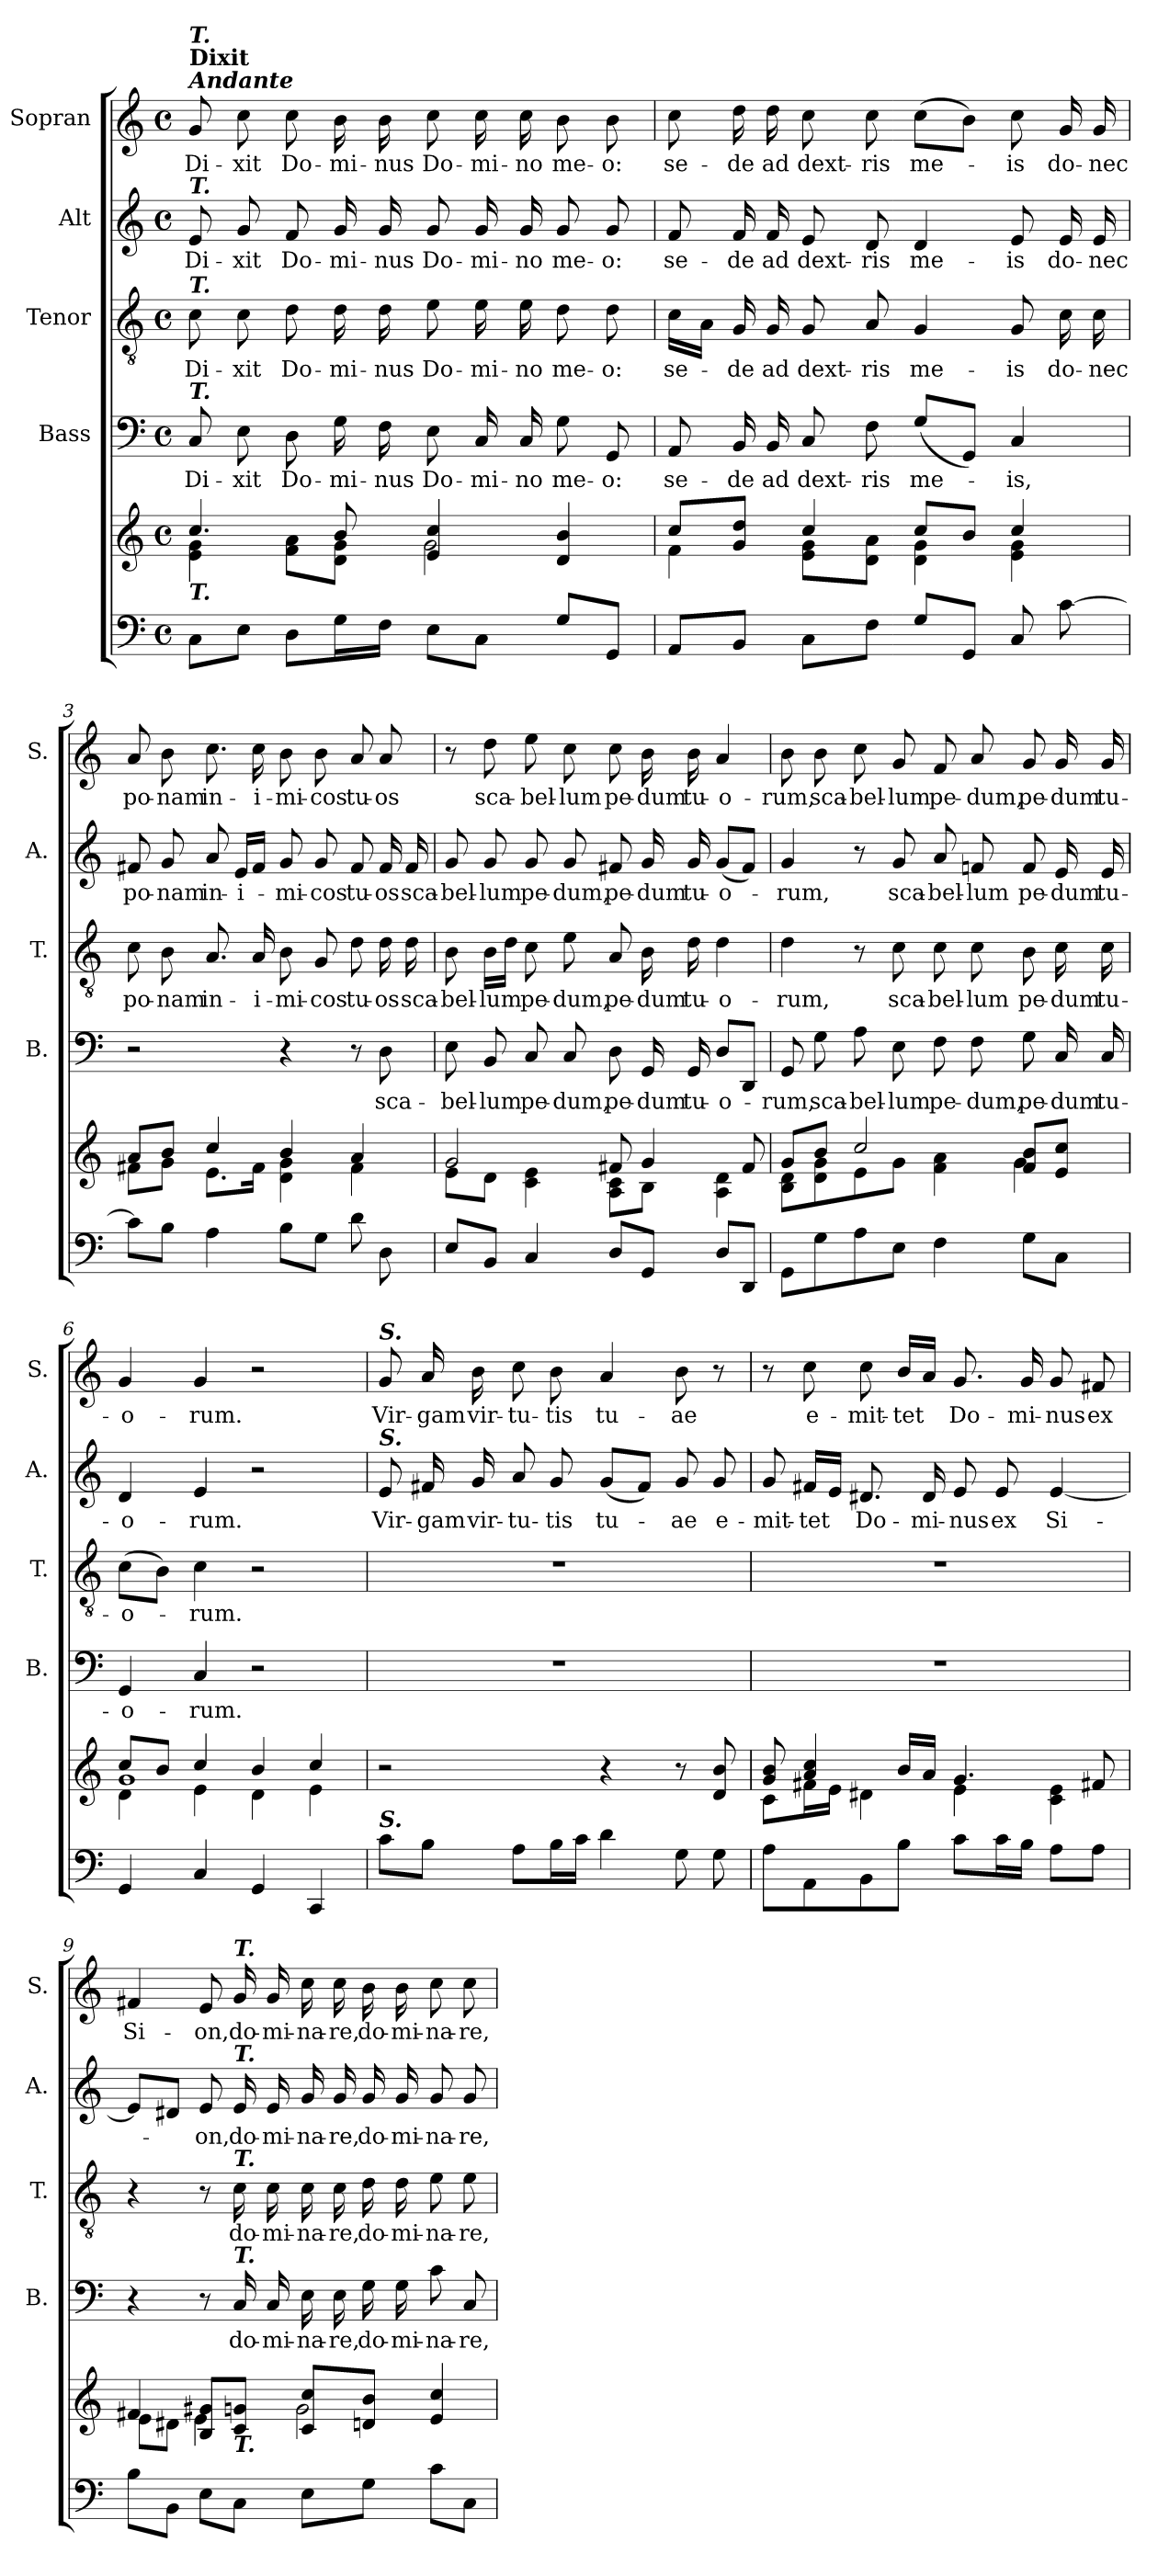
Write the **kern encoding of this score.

**kern	**kern	**kern	**text	**kern	**text	**kern	**text	**kern	**text
*part5	*part5	*part4	*part4	*part3	*part3	*part2	*part2	*part1	*part1
*staff6	*staff5	*staff4	*staff4	*staff3	*staff3	*staff2	*staff2	*staff1	*staff1
*	*	*I"Bass	*	*I"Tenor	*	*I"Alt	*	*I"Sopran	*
*	*	*I'B.	*	*I'T.	*	*I'A.	*	*I'S.	*
*clefF4	*clefG2	*clefF4	*	*clefGv2	*	*clefG2	*	*clefG2	*
*k[]	*k[]	*k[]	*	*k[]	*	*k[]	*	*k[]	*
*C:	*C:	*C:	*	*C:	*	*C:	*	*C:	*
*M4/4	*M4/4	*M4/4	*	*M4/4	*	*M4/4	*	*M4/4	*
*met(c)	*met(c)	*met(c)	*	*met(c)	*	*met(c)	*	*met(c)	*
=1	=1	=1	=1	=1	=1	=1	=1	=1	=1
*	*^	*	*	*	*	*	*	*	*
!	!	!	!	!	!	!	!	!	!LO:TX:a:Bi:t=Andante	!
!	!	!	!	!	!	!	!	!	!LO:TX:a:B:t=Dixit	!
!	!	!	!	!	!	!	!	!	!LO:TX:a:Bi:t=T.	!
!	!	!	!	!	!	!	!LO:TX:a:Bi:t=T.	!	!	!
!	!	!	!	!	!LO:TX:a:Bi:t=T.	!	!	!	!	!
!	!	!	!LO:TX:a:Bi:t=T.	!	!	!	!	!	!	!
!	!LO:TX:b:Bi:t=T.	!	!	!	!	!	!	!	!	!
!	!	!	!	!LO:LY:b	!	!LO:LY:b	!	!LO:LY:b	!	!LO:LY:b
8C\L	4.cc/	4e\ 4g\	8C/	Di-	8c\	Di-	8e/	Di-	8g/	Di-
!	!	!	!	!LO:LY:b	!	!LO:LY:b	!	!LO:LY:b	!	!LO:LY:b
8E\J	.	.	8E\	-xit	8c\	-xit	8g/	-xit	8cc\	-xit
!	!	!	!	!LO:LY:b	!	!LO:LY:b	!	!LO:LY:b	!	!LO:LY:b
8D\L	.	8f\ 8a\L	8D\	Do-	8d\	Do-	8f/	Do-	8cc\	Do-
!	!	!	!	!LO:LY:b	!	!LO:LY:b	!	!LO:LY:b	!	!LO:LY:b
16G\L	8b/	8d\ 8g\J	16G\	-mi-	16d\	-mi-	16g/	-mi-	16b\	-mi-
!	!	!	!	!LO:LY:b	!	!LO:LY:b	!	!LO:LY:b	!	!LO:LY:b
16F\JJ	.	.	16F\	-nus	16d\	-nus	16g/	-nus	16b\	-nus
!	!	!	!	!LO:LY:b	!	!LO:LY:b	!	!LO:LY:b	!	!LO:LY:b
8E\L	4e/ 4cc/	2g\	8E\	Do-	8e\	Do-	8g/	Do-	8cc\	Do-
!	!	!	!	!LO:LY:b	!	!LO:LY:b	!	!LO:LY:b	!	!LO:LY:b
8C\J	.	.	16C/	-mi-	16e\	-mi-	16g/	-mi-	16cc\	-mi-
!	!	!	!	!LO:LY:b	!	!LO:LY:b	!	!LO:LY:b	!	!LO:LY:b
.	.	.	16C/	-no	16e\	-no	16g/	-no	16cc\	-no
!	!	!	!	!LO:LY:b	!	!LO:LY:b	!	!LO:LY:b	!	!LO:LY:b
8G/L	4d/ 4b/	.	8G\	me-	8d\	me-	8g/	me-	8b\	me-
!	!	!	!	!LO:LY:b	!	!LO:LY:b	!	!LO:LY:b	!	!LO:LY:b
8GG/J	.	.	8GG/	-o:	8d\	-o:	8g/	-o:	8b\	-o:
=2	=2	=2	=2	=2	=2	=2	=2	=2	=2	=2
!	!	!	!	!LO:LY:b	!	!LO:LY:b	!	!LO:LY:b	!	!LO:LY:b
8AA/L	8cc/L	4f\	8AA/	se-	16c\LL	se-	8f/	se-	8cc\	se-
.	.	.	.	.	16A\JJ	.	.	.	.	.
!	!	!	!	!LO:LY:b	!	!LO:LY:b	!	!LO:LY:b	!	!LO:LY:b
8BB/J	8g/ 8dd/J	.	16BB/	-de	16G/	-de	16f/	-de	16dd\	-de
!	!	!	!	!LO:LY:b	!	!LO:LY:b	!	!LO:LY:b	!	!LO:LY:b
.	.	.	16BB/	ad	16G/	ad	16f/	ad	16dd\	ad
!	!	!	!	!LO:LY:b	!	!LO:LY:b	!	!LO:LY:b	!	!LO:LY:b
8C\L	4cc/	8e\ 8g\L	8C/	dext-	8G/	dext-	8e/	dext-	8cc\	dext-
!	!	!	!	!LO:LY:b	!	!LO:LY:b	!	!LO:LY:b	!	!LO:LY:b
8F\J	.	8d\ 8a\J	8F\	-ris	8A/	-ris	8d/	-ris	8cc\	-ris
!	!	!	!	!LO:LY:b	!	!LO:LY:b	!	!LO:LY:b	!	!LO:LY:b
8G/L	8cc/L	4d\ 4g\	(<8G/L	me-	4G/	me-	4d/	me-	(>8cc\L	me-
8GG/J	8b/J	.	8GG/J)	.	.	.	.	.	8b\J)	.
!	!	!	!	!LO:LY:b	!	!LO:LY:b	!	!LO:LY:b	!	!LO:LY:b
8C/	4cc/	4e\ 4g\	4C/	-is,	8G/	-is	8e/	-is	8cc\	-is
!	!	!	!	!	!	!LO:LY:b	!	!LO:LY:b	!	!LO:LY:b
[8c\	.	.	.	.	16c\	do-	16e/	do-	16g/	do-
!	!	!	!	!	!	!LO:LY:b	!	!LO:LY:b	!	!LO:LY:b
.	.	.	.	.	16c\	-nec	16e/	-nec	16g/	-nec
!!LO:LB:g=z
=3	=3	=3	=3	=3	=3	=3	=3	=3	=3	=3
!	!	!	!	!	!	!LO:LY:b	!	!LO:LY:b	!	!LO:LY:b
8c\L]	8a/L	8f#X\L	2r	.	8c\	po-	8f#X/	po-	8a/	po-
!	!	!	!	!	!	!LO:LY:b	!	!LO:LY:b	!	!LO:LY:b
8B\J	8b/J	8g\J	.	.	8B\	-nam	8g/	-nam	8b\	-nam
!	!	!	!	!	!	!LO:LY:b	!	!LO:LY:b	!	!LO:LY:b
4A\	4cc/	8.e\L	.	.	8.A/	in-	8a/	in-	8.cc\	in-
!	!	!	!	!	!	!	!	!LO:LY:b	!	!
.	.	.	.	.	.	.	16e/LL	-i-	.	.
!	!	!	!	!	!	!LO:LY:b	!	!	!	!LO:LY:b
.	.	16f#\Jk	.	.	16A/	-i-	16f#/JJ	.	16cc\	-i-
!	!	!	!	!	!	!LO:LY:b	!	!LO:LY:b	!	!LO:LY:b
8B\L	4b/	4d\ 4g\	4r	.	8B\	-mi-	8g/	-mi-	8b\	-mi-
!	!	!	!	!	!	!LO:LY:b	!	!LO:LY:b	!	!LO:LY:b
8G\J	.	.	.	.	8G/	-cos	8g/	-cos	8b\	-cos
!	!	!	!	!	!	!LO:LY:b	!	!LO:LY:b	!	!LO:LY:b
8d\	4a/	4f#\	8r	.	8d\	tu-	8f#/	tu-	8a/	tu-
!	!	!	!	!LO:LY:b	!	!LO:LY:b	!	!LO:LY:b	!	!LO:LY:b
8D\	.	.	8D\	sca-	16d\	-os	16f#/	-os	8a/	-os
!	!	!	!	!	!	!LO:LY:b	!	!LO:LY:b	!	!
.	.	.	.	.	16d\	sca-	16f#/	sca-	.	.
=4	=4	=4	=4	=4	=4	=4	=4	=4	=4	=4
!	!	!	!	!LO:LY:b	!	!LO:LY:b	!	!LO:LY:b	!	!
8E/L	2g/	8e\L	8E\	-bel-	8B\	-bel-	8g/	-bel-	8r	.
!	!	!	!	!LO:LY:b	!	!LO:LY:b	!	!LO:LY:b	!	!LO:LY:b
8BB/J	.	8d\J	8BB/	-lum	16B\LL	-lum	8g/	-lum	8dd\	sca-
.	.	.	.	.	16d\JJ	.	.	.	.	.
!	!	!	!	!LO:LY:b	!	!LO:LY:b	!	!LO:LY:b	!	!LO:LY:b
4C/	.	4c\ 4e\	8C/	pe-	8c\	pe-	8g/	pe-	8ee\	-bel-
!	!	!	!	!LO:LY:b	!	!LO:LY:b	!	!LO:LY:b	!	!LO:LY:b
.	.	.	8C/	-dum,	8e\	-dum,	8g/	-dum,	8cc\	-lum
!	!	!	!	!LO:LY:b	!	!LO:LY:b	!	!LO:LY:b	!	!LO:LY:b
8D/L	8f#X/	8A\ 8c\L	8D\	pe-	8A/	pe-	8f#X/	pe-	8cc\	pe-
!	!	!	!	!LO:LY:b	!	!LO:LY:b	!	!LO:LY:b	!	!LO:LY:b
8GG/J	4g/	8B\J	16GG/	-dum	16B\	-dum	16g/	-dum	16b\	-dum
!	!	!	!	!LO:LY:b	!	!LO:LY:b	!	!LO:LY:b	!	!LO:LY:b
.	.	.	16GG/	tu-	16d\	tu-	16g/	tu-	16b\	tu-
!	!	!	!	!LO:LY:b	!	!LO:LY:b	!	!LO:LY:b	!	!LO:LY:b
8D/L	.	4A\ 4d\	8D/L	-o-	4d\	-o-	(<8g/L	-o-	4a/	-o-
8DD/J	8f#/	.	8DD/J	.	.	.	8f#/J)	.	.	.
=5	=5	=5	=5	=5	=5	=5	=5	=5	=5	=5
!	!	!	!	!LO:LY:b	!	!LO:LY:b	!	!LO:LY:b	!	!LO:LY:b
8GG\L	8g/L	8B\ 8d\L	8GG/	-rum,	4d\	-rum,	4g/	-rum,	8b\	-rum,
!	!	!	!	!LO:LY:b	!	!	!	!	!	!LO:LY:b
8G\	8b/J	8d\ 8g\	8G\	sca-	.	.	.	.	8b\	sca-
!	!	!	!	!LO:LY:b	!	!	!	!	!	!LO:LY:b
8A\	2cc/	8e\	8A\	-bel-	8r	.	8r	.	8cc\	-bel-
!	!	!	!	!LO:LY:b	!	!LO:LY:b	!	!LO:LY:b	!	!LO:LY:b
8E\J	.	8g\J	8E\	-lum	8c\	sca-	8g/	sca-	8g/	-lum
!	!	!	!	!LO:LY:b	!	!LO:LY:b	!	!LO:LY:b	!	!LO:LY:b
4F\	.	4f\ 4a\	8F\	pe-	8c\	-bel-	8a/	-bel-	8f/	pe-
!	!	!	!	!LO:LY:b	!	!LO:LY:b	!	!LO:LY:b	!	!LO:LY:b
.	.	.	8F\	-dum,	8c\	-lum	8fn/	-lum	8a/	-dum,
!	!	!	!	!LO:LY:b	!	!LO:LY:b	!	!LO:LY:b	!	!LO:LY:b
8G\L	8f/ 8b/L	4g\	8G\	pe-	8B\	pe-	8f/	pe-	8g/	pe-
!	!	!	!	!LO:LY:b	!	!LO:LY:b	!	!LO:LY:b	!	!LO:LY:b
8C\J	8e/ 8cc/J	.	16C/	-dum	16c\	-dum	16e/	-dum	16g/	-dum
!	!	!	!	!LO:LY:b	!	!LO:LY:b	!	!LO:LY:b	!	!LO:LY:b
.	.	.	16C/	tu-	16c\	tu-	16e/	tu-	16g/	tu-
!!LO:PB:g=z
=6	=6	=6	=6	=6	=6	=6	=6	=6	=6	=6
*	*	*^	*	*	*	*	*	*	*	*
!	!	!	!	!	!LO:LY:b	!	!LO:LY:b	!	!LO:LY:b	!	!LO:LY:b
4GG/	8cc/L	4d\	1g	4GG/	-o-	(>8c\L	-o-	4d/	-o-	4g/	-o-
.	8b/J	.	.	.	.	8B\J)	.	.	.	.	.
!	!	!	!	!	!LO:LY:b	!	!LO:LY:b	!	!LO:LY:b	!	!LO:LY:b
4C/	4cc/	4e\	.	4C/	-rum.	4c\	-rum.	4e/	-rum.	4g/	-rum.
4GG/	4b/	4d\	.	2r	.	2r	.	2r	.	2r	.
4CC/	4cc/	4e\	.	.	.	.	.	.	.	.	.
*	*	*v	*v	*	*	*	*	*	*	*	*
=7	=7	=7	=7	=7	=7	=7	=7	=7	=7	=7
!	!	!	!	!	!	!	!	!	!LO:TX:a:Bi:t=S.	!
!	!	!	!	!	!	!	!LO:TX:a:Bi:t=S.	!	!	!
!LO:TX:a:Bi:t=S.	!	!	!	!	!	!	!	!	!	!
!	!	!	!	!	!	!	!	!LO:LY:b	!	!LO:LY:b
*	*v	*v	*	*	*	*	*	*	*	*
8c\L	2r	1r	.	1r	.	8e/	Vir-	8g/	Vir-
!	!	!	!	!	!	!	!LO:LY:b	!	!LO:LY:b
8B\J	.	.	.	.	.	16f#X/	-gam	16a/	-gam
!	!	!	!	!	!	!	!LO:LY:b	!	!LO:LY:b
.	.	.	.	.	.	16g/	vir-	16b\	vir-
!	!	!	!	!	!	!	!LO:LY:b	!	!LO:LY:b
8A\L	.	.	.	.	.	8a/	-tu-	8cc\	-tu-
!	!	!	!	!	!	!	!LO:LY:b	!	!LO:LY:b
16B\L	.	.	.	.	.	8g/	-tis	8b\	-tis
16c\JJ	.	.	.	.	.	.	.	.	.
!	!	!	!	!	!	!	!LO:LY:b	!	!LO:LY:b
4d\	4r	.	.	.	.	(<8g/L	tu-	4a/	tu-
.	.	.	.	.	.	8f#/J)	.	.	.
!	!	!	!	!	!	!	!LO:LY:b	!	!LO:LY:b
8G\	8r	.	.	.	.	8g/	-ae	8b\	-ae
!	!	!	!	!	!	!	!LO:LY:b	!	!
8G\	8d/ 8b/	.	.	.	.	8g/	e-	8r	.
=8	=8	=8	=8	=8	=8	=8	=8	=8	=8
*	*^	*	*	*	*	*	*	*	*
!	!	!	!	!	!	!	!	!LO:LY:b	!	!
8A\L	8g/ 8b/	8c\L	1r	.	1r	.	8g/	-mit-	8r	.
!	!	!	!	!	!	!	!	!LO:LY:b	!	!LO:LY:b
8AA\	4a/ 4cc/	16f#X\L	.	.	.	.	16f#X/LL	-tet	8cc\	e-
.	.	16e\JJ	.	.	.	.	16e/JJ	.	.	.
!	!	!	!	!	!	!	!	!LO:LY:b	!	!LO:LY:b
8BB\	.	4d#X\	.	.	.	.	8.d#X/	Do-	8cc\	-mit-
!	!	!	!	!	!	!	!	!	!	!LO:LY:b
8B\J	16b/LL	.	.	.	.	.	.	.	16b/LL	-tet
!	!	!	!	!	!	!	!	!LO:LY:b	!	!
.	16a/JJ	.	.	.	.	.	16d#/	-mi-	16a/JJ	.
!	!	!	!	!	!	!	!	!LO:LY:b	!	!LO:LY:b
8c\L	4.g/	4e\	.	.	.	.	8e/	-nus	8.g/	Do-
!	!	!	!	!	!	!	!	!LO:LY:b	!	!
16c\L	.	.	.	.	.	.	8e/	ex	.	.
!	!	!	!	!	!	!	!	!	!	!LO:LY:b
16B\JJ	.	.	.	.	.	.	.	.	16g/	-mi-
!	!	!	!	!	!	!	!	!LO:LY:b	!	!LO:LY:b
8A\L	.	4c\ 4e\	.	.	.	.	[4e/	Si-	8g/	-nus
!	!	!	!	!	!	!	!	!	!	!LO:LY:b
8A\J	8f#X/	.	.	.	.	.	.	.	8f#X/	ex
!!LO:LB:g=z
=9	=9	=9	=9	=9	=9	=9	=9	=9	=9	=9
!	!	!	!	!	!	!	!	!	!	!LO:LY:b
8B\L	4f#X/	8e\L	4r	.	4r	.	8e/L]	.	4f#X/	Si-
8BB\J	.	8d#X\J	.	.	.	.	8d#X/J	.	.	.
!	!	!	!	!	!	!	!	!LO:LY:b	!	!LO:LY:b
8E\L	8B/ 8g#X/L	4e\	8r	.	8r	.	8e/	-on,	8e/	-on,
!	!	!	!	!	!	!	!	!	!LO:TX:a:Bi:t=T.	!
!	!	!	!	!	!	!	!LO:TX:a:Bi:t=T.	!	!	!
!	!	!	!	!	!LO:TX:a:Bi:t=T.	!	!	!	!	!
!	!	!	!LO:TX:a:Bi:t=T.	!	!	!	!	!	!	!
!	!LO:TX:b:Bi:t=T.	!	!	!	!	!	!	!	!	!
!	!	!	!	!LO:LY:b	!	!LO:LY:b	!	!LO:LY:b	!	!LO:LY:b
8C\J	8c/ 8gn/J	.	16C/	do-	16c\	do-	16e/	do-	16g/	do-
!	!	!	!	!LO:LY:b	!	!LO:LY:b	!	!LO:LY:b	!	!LO:LY:b
.	.	.	16C/	-mi-	16c\	-mi-	16e/	-mi-	16g/	-mi-
!	!	!	!	!LO:LY:b	!	!LO:LY:b	!	!LO:LY:b	!	!LO:LY:b
8E\L	8c/ 8cc/L	2g\	16E\	-na-	16c\	-na-	16g/	-na-	16cc\	-na-
!	!	!	!	!LO:LY:b	!	!LO:LY:b	!	!LO:LY:b	!	!LO:LY:b
.	.	.	16E\	-re,	16c\	-re,	16g/	-re,	16cc\	-re,
!	!	!	!	!LO:LY:b	!	!LO:LY:b	!	!LO:LY:b	!	!LO:LY:b
8G\J	8d/ 8b/J	.	16G\	do-	16d\	do-	16g/	do-	16b\	do-
!	!	!	!	!LO:LY:b	!	!LO:LY:b	!	!LO:LY:b	!	!LO:LY:b
.	.	.	16G\	-mi-	16d\	-mi-	16g/	-mi-	16b\	-mi-
!	!	!	!	!LO:LY:b	!	!LO:LY:b	!	!LO:LY:b	!	!LO:LY:b
8c\L	4e/ 4cc/	.	8c\	-na-	8e\	-na-	8g/	-na-	8cc\	-na-
!	!	!	!	!LO:LY:b	!	!LO:LY:b	!	!LO:LY:b	!	!LO:LY:b
8C\J	.	.	8C/	-re,	8e\	-re,	8g/	-re,	8cc\	-re,
*	*v	*v	*	*	*	*	*	*	*	*
=	=	=	=	=	=	=	=	=	=
*-	*-	*-	*-	*-	*-	*-	*-	*-	*-
